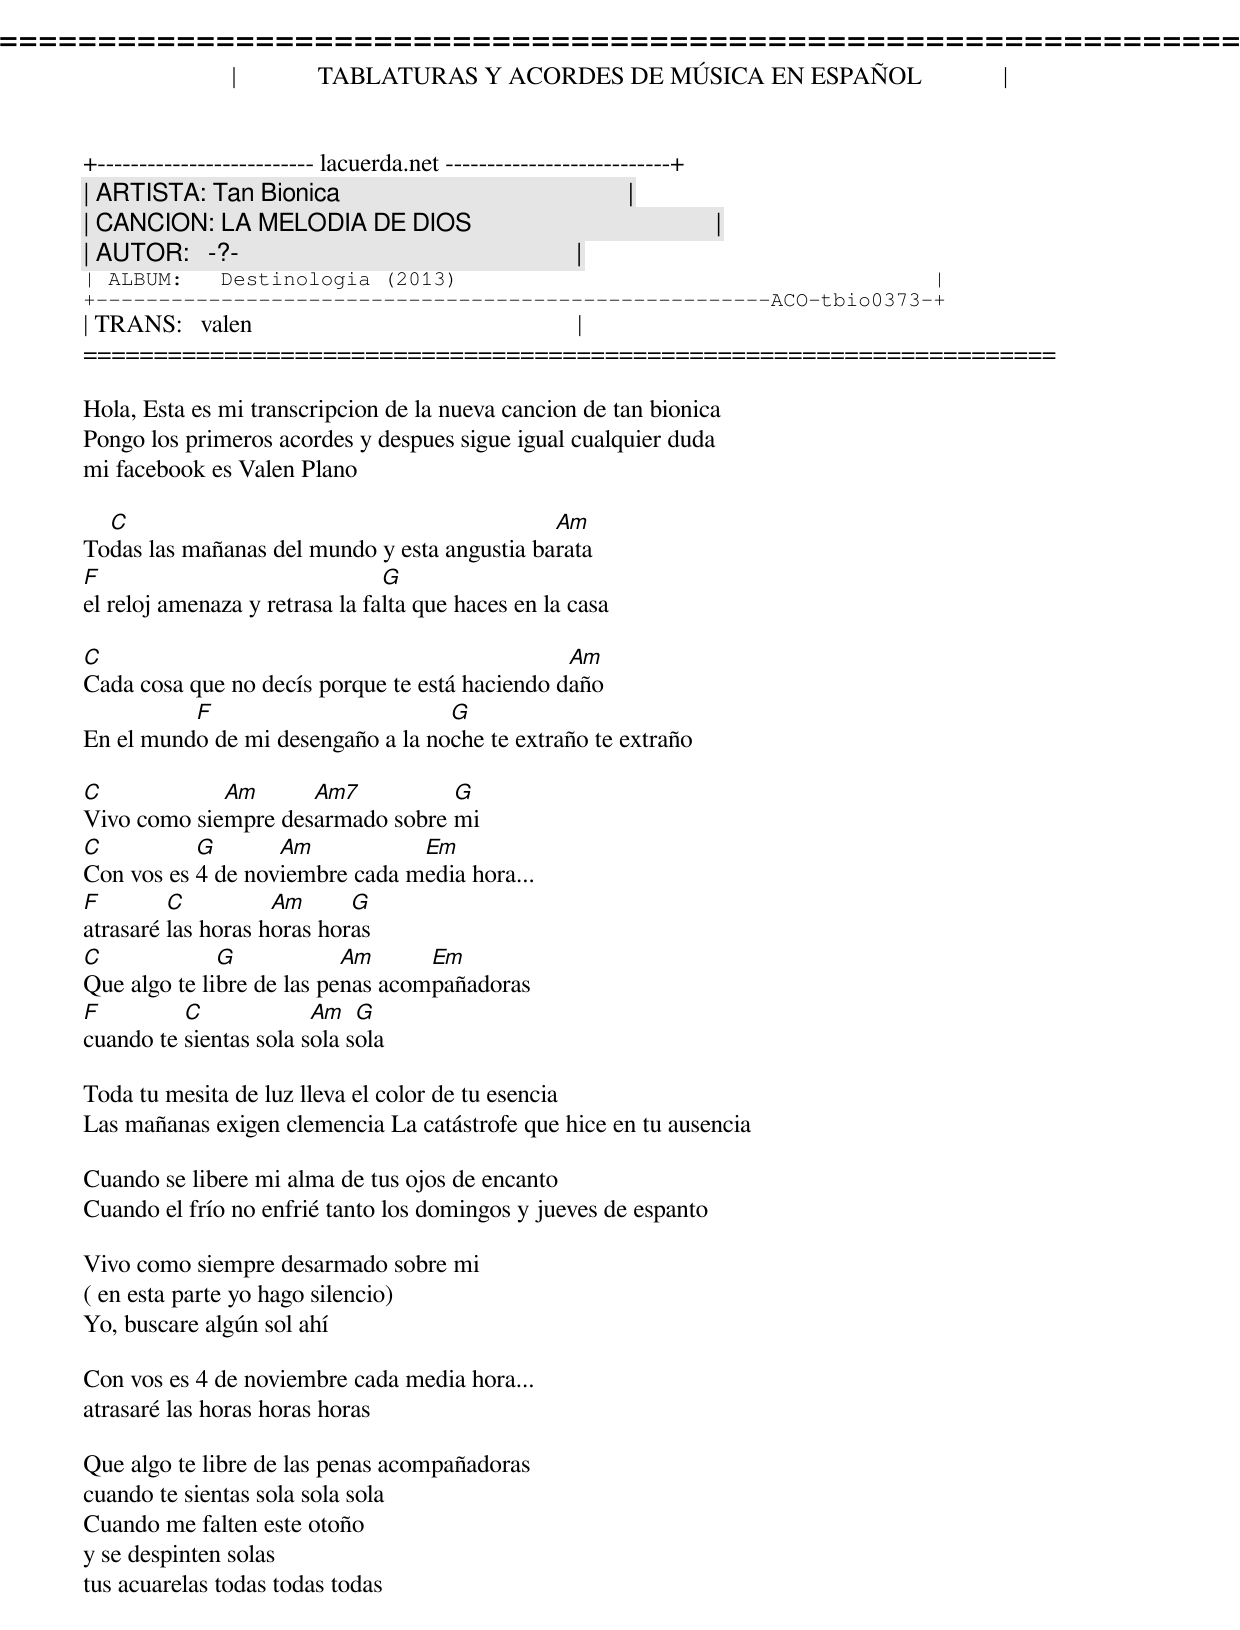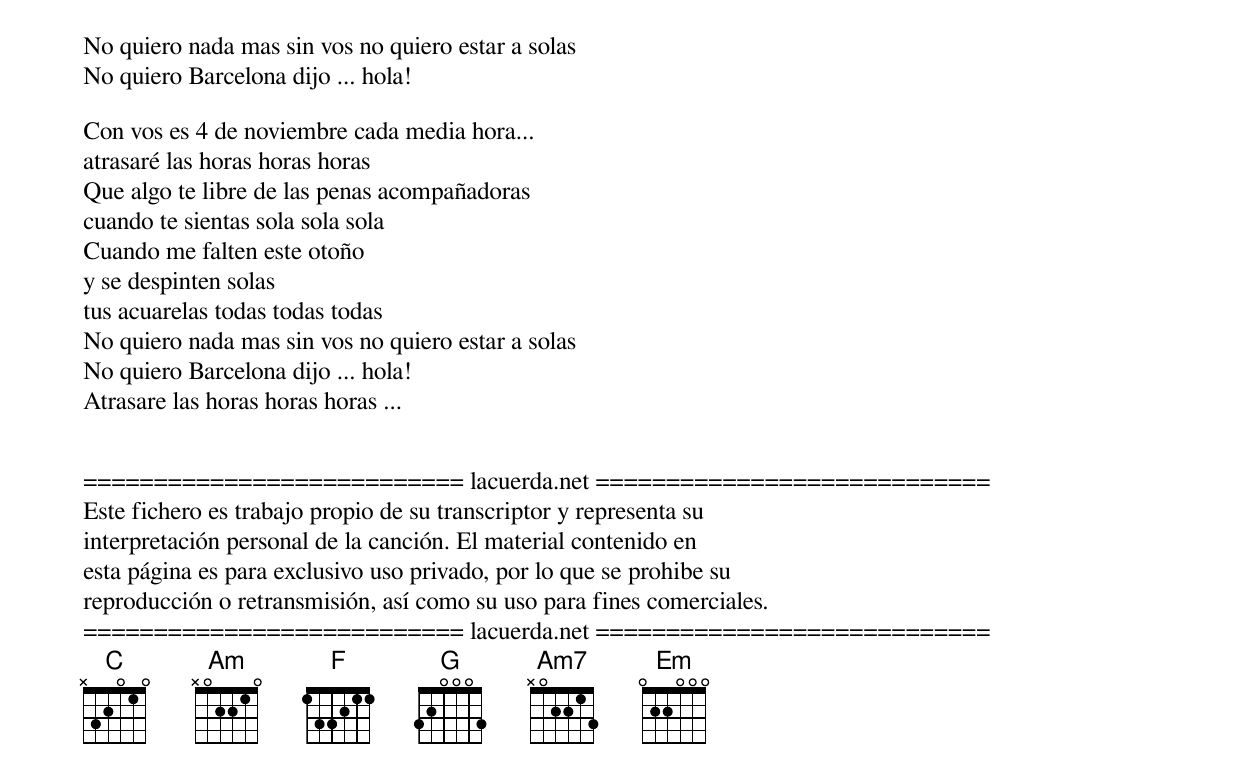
=====================================================================
|             TABLATURAS Y ACORDES DE MÚSICA EN ESPAÑOL             |
+-------------------------- lacuerda.net ---------------------------+
| ARTISTA: Tan Bionica                                              |
| CANCION: LA MELODIA DE DIOS                                       |
| AUTOR:   -?-                                                      |
| ALBUM:   Destinologia (2013)                                      |
+------------------------------------------------------ACO-tbio0373-+
| TRANS:   valen                                                    |
=====================================================================

Hola, Esta es mi transcripcion de la nueva cancion de tan bionica
Pongo los primeros acordes y despues sigue igual cualquier duda
mi facebook es Valen Plano

  C                                           Am
Todas las mañanas del mundo y esta angustia barata
F                               G
el reloj amenaza y retrasa la falta que haces en la casa

C                                               Am
Cada cosa que no decís porque te está haciendo daño
          F                        G
En el mundo de mi desengaño a la noche te extraño te extraño

C            Am      Am7          G
Vivo como siempre desarmado sobre mi
C          G       Am           Em
Con vos es 4 de noviembre cada media hora...
F        C          Am      G
atrasaré las horas horas horas
C             G            Am      Em
Que algo te libre de las penas acompañadoras
F         C             Am   G
cuando te sientas sola sola sola

Toda tu mesita de luz lleva el color de tu esencia
Las mañanas exigen clemencia La catástrofe que hice en tu ausencia

Cuando se libere mi alma de tus ojos de encanto
Cuando el frío no enfrié tanto los domingos y jueves de espanto

Vivo como siempre desarmado sobre mi
( en esta parte yo hago silencio)
Yo, buscare algún sol ahí

Con vos es 4 de noviembre cada media hora...
atrasaré las horas horas horas

Que algo te libre de las penas acompañadoras
cuando te sientas sola sola sola
Cuando me falten este otoño
y se despinten solas
tus acuarelas todas todas todas

No quiero nada mas sin vos no quiero estar a solas
No quiero Barcelona dijo ... hola!

Con vos es 4 de noviembre cada media hora...
atrasaré las horas horas horas
Que algo te libre de las penas acompañadoras
cuando te sientas sola sola sola
Cuando me falten este otoño
y se despinten solas
tus acuarelas todas todas todas
No quiero nada mas sin vos no quiero estar a solas
No quiero Barcelona dijo ... hola!
Atrasare las horas horas horas ...


=========================== lacuerda.net ============================
Este fichero es trabajo propio de su transcriptor y representa su
interpretación personal de la canción. El material contenido en
esta página es para exclusivo uso privado, por lo que se prohibe su
reproducción o retransmisión, así como su uso para fines comerciales.
=========================== lacuerda.net ============================
